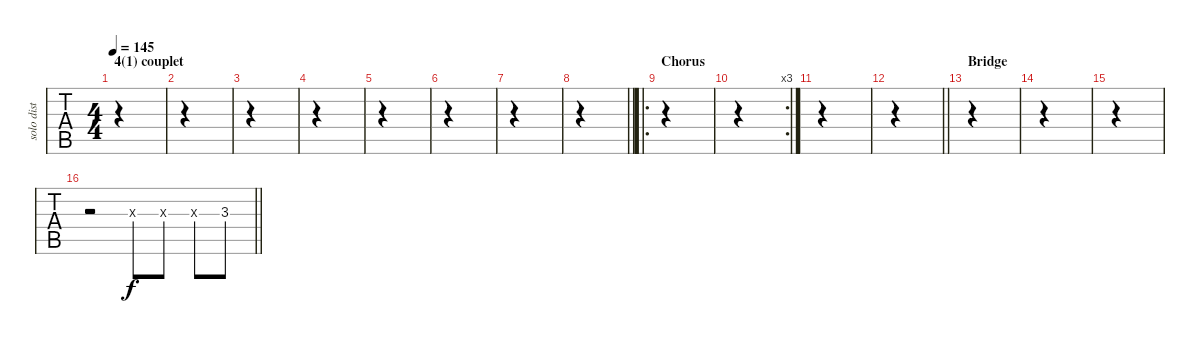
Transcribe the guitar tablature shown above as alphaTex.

\track ("solo dist" "solo dist") {instrument overdrivenguitar}
\staff {tabs}
\tuning (E4 B3 G3 D3 A2 E2) {hide}
\ts (4 4)
\section ("" "4(1) couplet")
\tempo 145
\clef g2
\ks cminor
|
|
|
|
|
|
|
\barLineRight lightlight
|
\ro
\section ("" "Chorus")
|
\rc 3
|
|
\barLineRight lightlight
|
\section ("" "Bridge")
|
|
|
\barLineRight lightlight
r.2 3.3{x}.8 3.3{x}.8 3.3{x}.8 3.3.8
